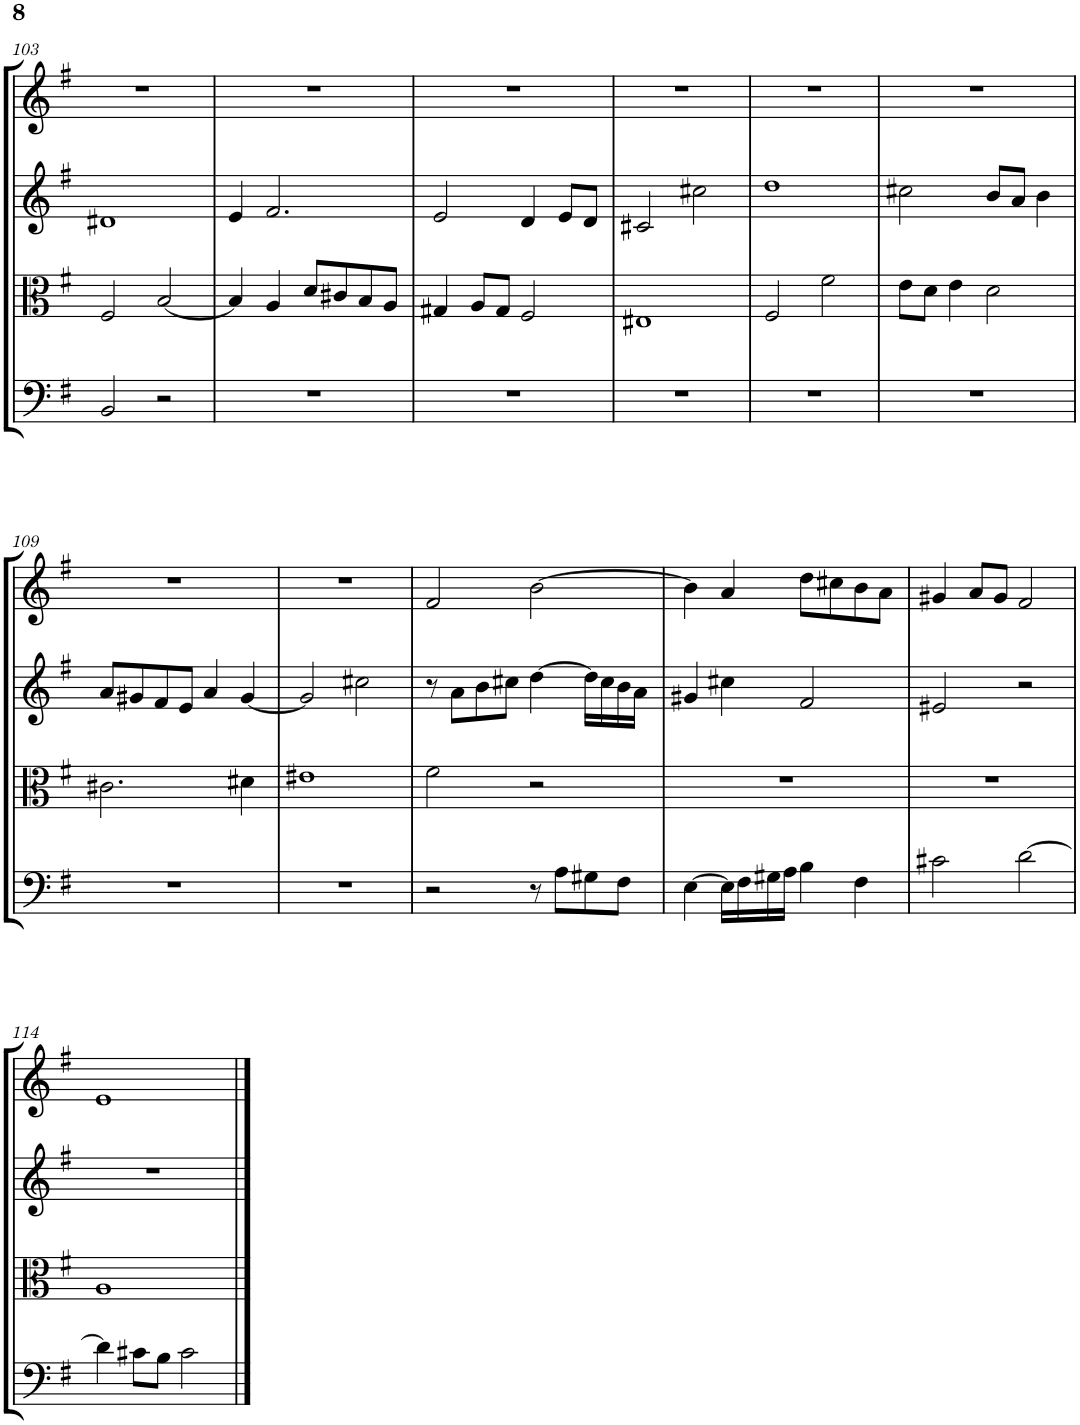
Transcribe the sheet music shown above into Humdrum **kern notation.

**kern	**kern	**kern	**kern
*part4	*part3	*part2	*part1
*staff4	*staff3	*staff2	*staff1
*I"Violoncello.	*I"Viola.	*I"Violino II.	*I"Violino I.
*I'Vc	*I'Vla	*I'Vln	*I'Vln
!!LO:PB:g=z
*clefF4	*clefC3	*clefG2	*clefG2
*k[f#]	*k[f#]	*k[f#]	*k[f#]
*M4/4	*M4/4	*M4/4	*M4/4
*met(c)	*met(c)	*met(c)	*met(c)
=103	=103	=103	=103
2BB/	2F#/	1d#X	1r
2r	[2B/	.	.
=104	=104	=104	=104
1r	4B/]	4e/	1r
.	4A/	2.f#/	.
.	8d/L	.	.
.	8c#X/	.	.
.	8B/	.	.
.	8A/J	.	.
=105	=105	=105	=105
1r	4G#X/	2e/	1r
.	8A/L	.	.
.	8G#/J	.	.
.	2F#/	4d/	.
.	.	8e/L	.
.	.	8d/J	.
=106	=106	=106	=106
1r	1E#X	2c#X/	1r
.	.	2cc#X\	.
=107	=107	=107	=107
1r	2F#/	1dd	1r
.	2f#\	.	.
=108	=108	=108	=108
1r	8e\L	2cc#X\	1r
.	8d\J	.	.
.	4e\	.	.
.	2d\	8b/L	.
.	.	8a/J	.
.	.	4b\	.
!!LO:LB:g=z
=109	=109	=109	=109
1r	2.c#X\	8a/L	1r
.	.	8g#X/	.
.	.	8f#/	.
.	.	8e/J	.
.	.	4a/	.
.	4d#X\	[4g#/	.
=110	=110	=110	=110
1r	1e#X	2g#/]	1r
.	.	2cc#X\	.
=111	=111	=111	=111
2r	2f#\	8r	2f#/
.	.	8a\L	.
.	.	8b\	.
.	.	8cc#X\J	.
8r	2r	[4dd\	[2b\
8A\L	.	.	.
8G#X\	.	16dd\LL]	.
.	.	16cc#\	.
8F#\J	.	16b\	.
.	.	16a\JJ	.
=112	=112	=112	=112
[4E\	1r	4g#X/	4b\]
16E\LL]	.	4cc#X\	4a/
16F#\	.	.	.
16G#X\	.	.	.
16A\JJ	.	.	.
4B\	.	2f#/	8dd\L
.	.	.	8cc#X\
4F#\	.	.	8b\
.	.	.	8a\J
=113	=113	=113	=113
2c#X\	1r	2e#X/	4g#X/
.	.	.	8a/L
.	.	.	8g#/J
[2d\	.	2r	2f#/
!!LO:LB:g=z
=114	=114	=114	=114
4d\]	1A	1r	1e
8c#X\L	.	.	.
8B\J	.	.	.
2c#\	.	.	.
==	==	==	==
*-	*-	*-	*-
